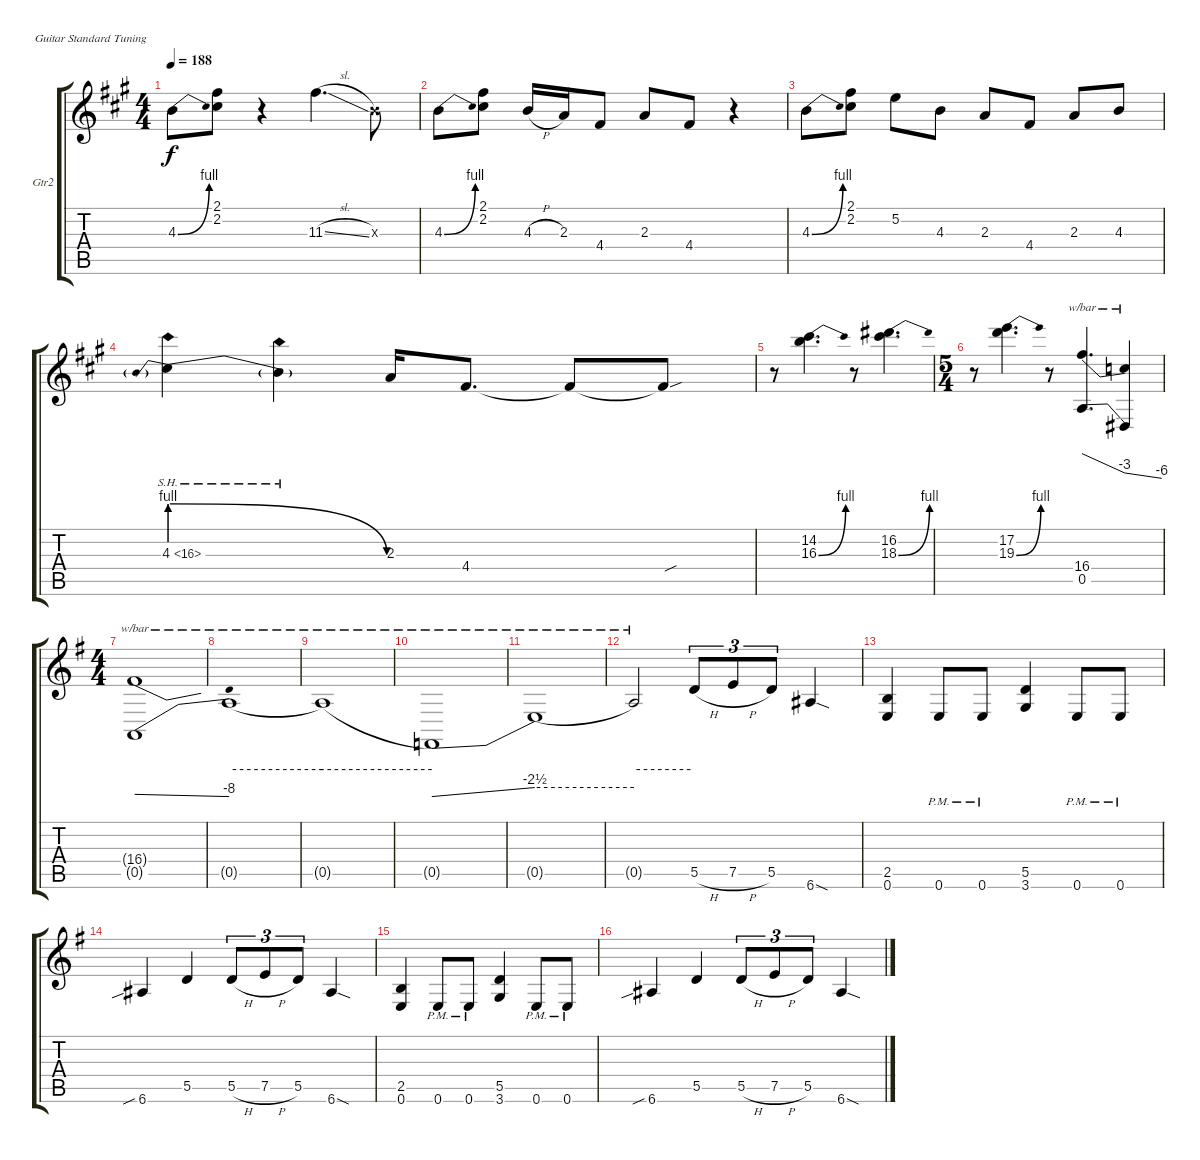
\defaultSystemsLayout 4
\bracketExtendMode groupsimilarinstruments
\firstSystemTrackNameOrientation horizontal
\otherSystemsTrackNameOrientation horizontal
\track ("Kirk" "Gtr2") {instrument distortionguitar}
\staff {score tabs}
\tuning (E4 B3 G3 D3 A2 E2)
\ts (4 4)
\tempo 188
\clef g2
\ks f#minor
4.3{be (bend 0 0 8.4 4)}.8{dy f} (2.2 2.1).8 r.4 11.3{sl}.4{d} 4.3{x}.8 |
4.3{be (bend 0 0 7.199999999999999 4)}.8 (2.2 2.1).8 4.3{h}.16 2.3.16 4.4.8 2.3.8 4.4.8 r.4 |
4.3{be (bend 0 0 7.199999999999999 4)}.8 (2.2 2.1).8 5.2.8 4.3.8 2.3.8 4.4.8 2.3.8 4.3.8 |
4.3{be (prebendrelease 0 4 30 0) sh 12}.4 4.3{sh 12 t}.4 2.3.16 4.4.8{d} 4.4{t}.8 4.4{sou t}.8 |
r.8 (16.3{be (bend 0 0 9 4)} 14.2).4{d} r.8 (18.3{be (bend 0 0 9 4)} 16.2).4{d} |
\ts (5 4)
\beaming (8 4 4)
r.8 (19.3{be (bend 0 0 9 4)} 17.2).4{d} r.8 (0.5 16.4).4{d tbe (dive default 0 0 60 -12)} (16.4{t} 0.5{t}).4{tbe (dive default 0 -12 60 -24)} |
\ts (4 4)
\beaming (8 4 4)
\ks eminor
(0.5{t} 16.4{t}).1{tbe (dive default 0 -24 59.4 -32)} |
0.5{t}.1{tbe (hold default 0 0 60 0)} |
0.5{t}.1{tbe (hold default 0 0 60 0)} |
0.5{t}.1{tbe (dive default 0 -32 60 -10)} |
0.5{t}.1{tbe (hold default 0 -10 60 -10)} |
0.5{t}.2{tbe (hold default 0 0 60 0)} 5.5{h}.8{tu (3 2)} 7.5{h}.8{tu (3 2)} 5.5.8{tu (3 2)} 6.6{sod}.4 |
(0.6 2.5).4 0.6{pm}.8 0.6{pm}.8 (3.6 5.5).4 0.6{pm}.8 0.6{pm}.8 |
6.6{sib}.4 5.5.4 5.5{h}.8{tu (3 2)} 7.5{h}.8{tu (3 2)} 5.5.8{tu (3 2)} 6.6{sod}.4 |
(0.6 2.5).4 0.6{pm}.8 0.6{pm}.8 (3.6 5.5).4 0.6{pm}.8 0.6{pm}.8 |
6.6{sib}.4 5.5.4 5.5{h}.8{tu (3 2)} 7.5{h}.8{tu (3 2)} 5.5.8{tu (3 2)} 6.6{sod}.4
